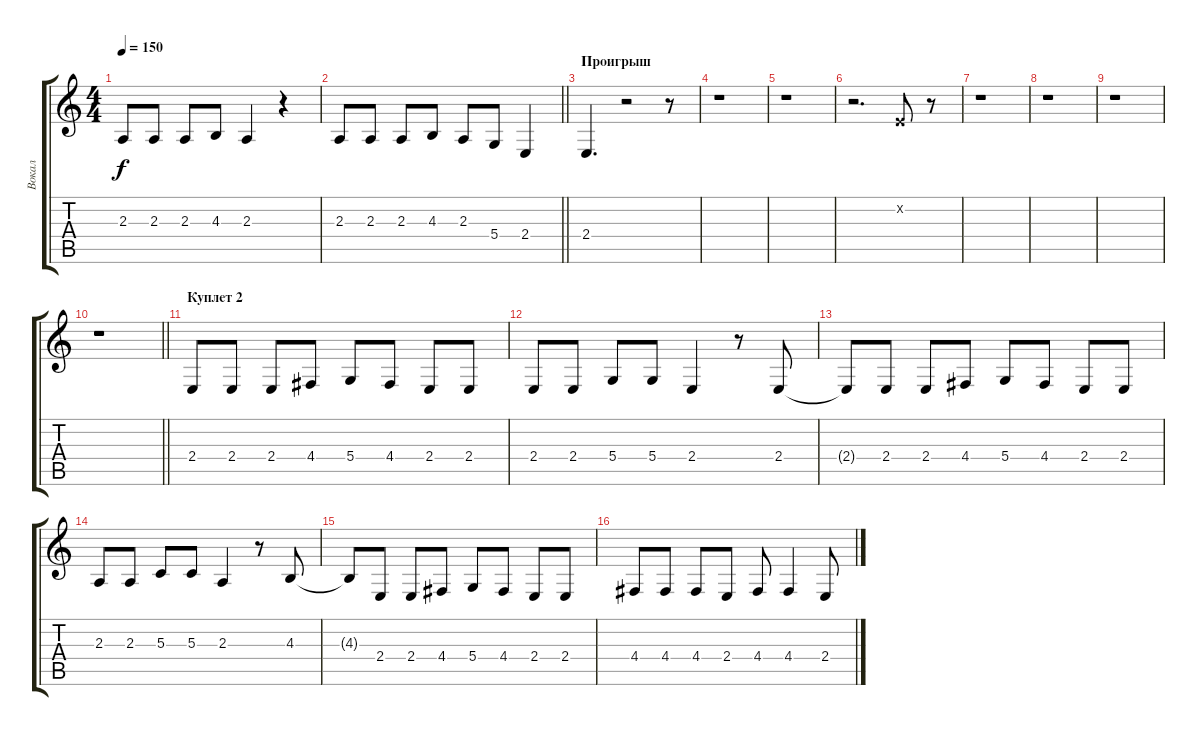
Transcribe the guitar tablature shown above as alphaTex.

\track ("Вокал" "Вокал") {instrument tenorsax}
\staff {score tabs}
\tuning (E4 B3 G3 D3 A2 E2) {hide}
\ts (4 4)
\tempo 150
\clef g2
\ks c
2.3.8{dy f} 2.3.8 2.3.8 4.3.8 2.3.4 r.4 |
\barLineRight lightlight
2.3.8 2.3.8 2.3.8 4.3.8 2.3.8 5.4.8 2.4.4 |
\section ("" "Проигрыш")
2.4.4{d} r.2 r.8 |
r.1 |
r.1 |
r.2{d} 5.2{x}.8 r.8 |
r.1 |
r.1 |
r.1 |
\barLineRight lightlight
r.1 |
\section ("" "Куплет 2")
2.4.8 2.4.8 2.4.8 4.4.8 5.4.8 4.4.8 2.4.8 2.4.8 |
2.4.8 2.4.8 5.4.8 5.4.8 2.4.4 r.8 2.4.8 |
2.4{t}.8 2.4.8 2.4.8 4.4.8 5.4.8 4.4.8 2.4.8 2.4.8 |
2.3.8 2.3.8 5.3.8 5.3.8 2.3.4 r.8 4.3.8 |
4.3{t}.8 2.4.8 2.4.8 4.4.8 5.4.8 4.4.8 2.4.8 2.4.8 |
4.4.8 4.4.8 4.4.8 2.4.8 4.4.8 4.4.4 2.4.8
